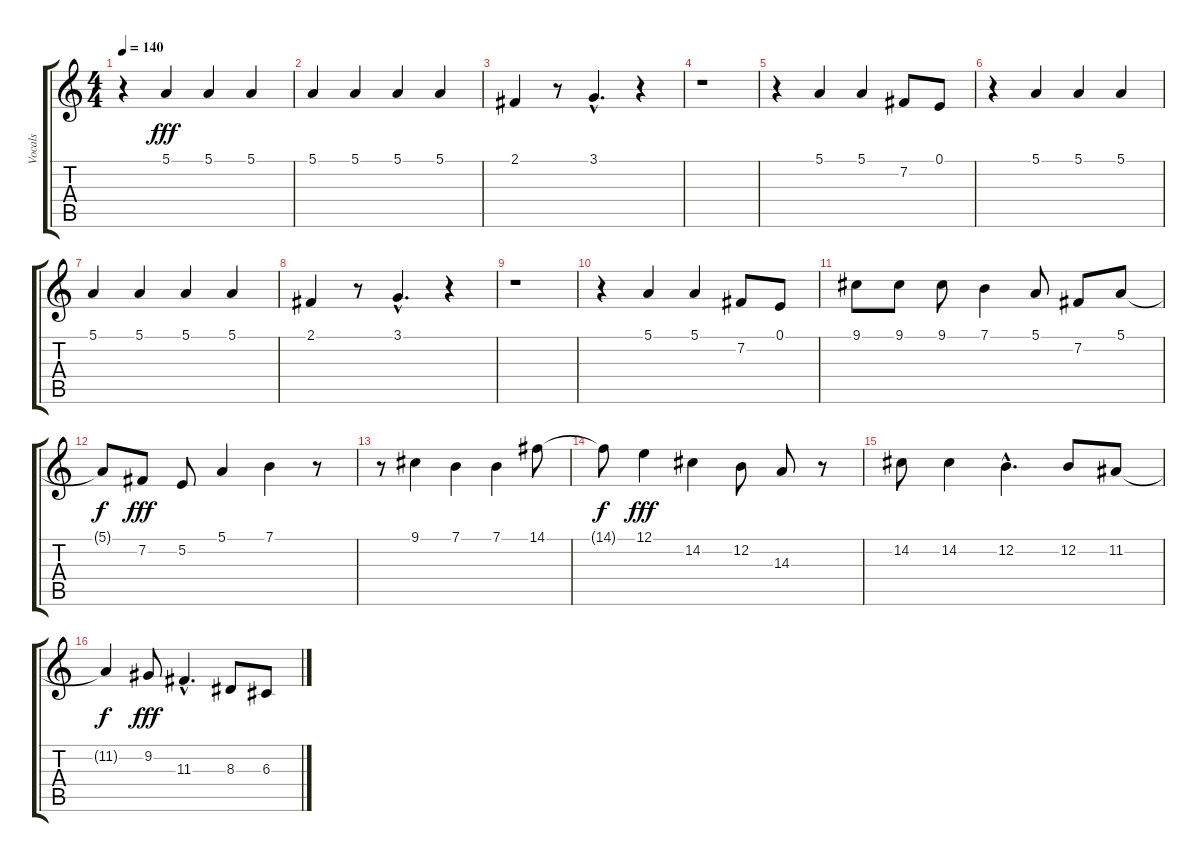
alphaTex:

\track ("Vocals" "Vocals") {instrument panflute}
\staff {score tabs}
\tuning (E4 B3 G3 D3 A2 E2) {hide}
\ts (4 4)
\tempo 140
\clef g2
\ks c
r.4{dy f} 5.1.4{dy fff} 5.1.4 5.1.4 |
5.1.4 5.1.4 5.1.4 5.1.4 |
2.1.4 r.8 3.1{hac}.4{d} r.4 |
r.1 |
r.4 5.1.4 5.1.4 7.2.8 0.1.8 |
r.4 5.1.4 5.1.4 5.1.4 |
5.1.4 5.1.4 5.1.4 5.1.4 |
2.1.4 r.8 3.1{hac}.4{d} r.4 |
r.1 |
r.4 5.1.4 5.1.4 7.2.8 0.1.8 |
9.1.8 9.1.8 9.1.8 7.1.4 5.1.8 7.2.8 5.1.8 |
5.1{t}.8{dy f} 7.2.8{dy fff} 5.2.8 5.1.4 7.1.4 r.8 |
r.8 9.1.4 7.1.4 7.1.4 14.1.8 |
14.1{t}.8{dy f} 12.1.4{dy fff} 14.2.4 12.2.8 14.3.8 r.8 |
14.2.8 14.2.4 12.2{hac}.4{d} 12.2.8 11.2.8 |
11.2{t}.4{dy f} 9.2.8{dy fff} 11.3{hac}.4{d} 8.3.8 6.3.8
